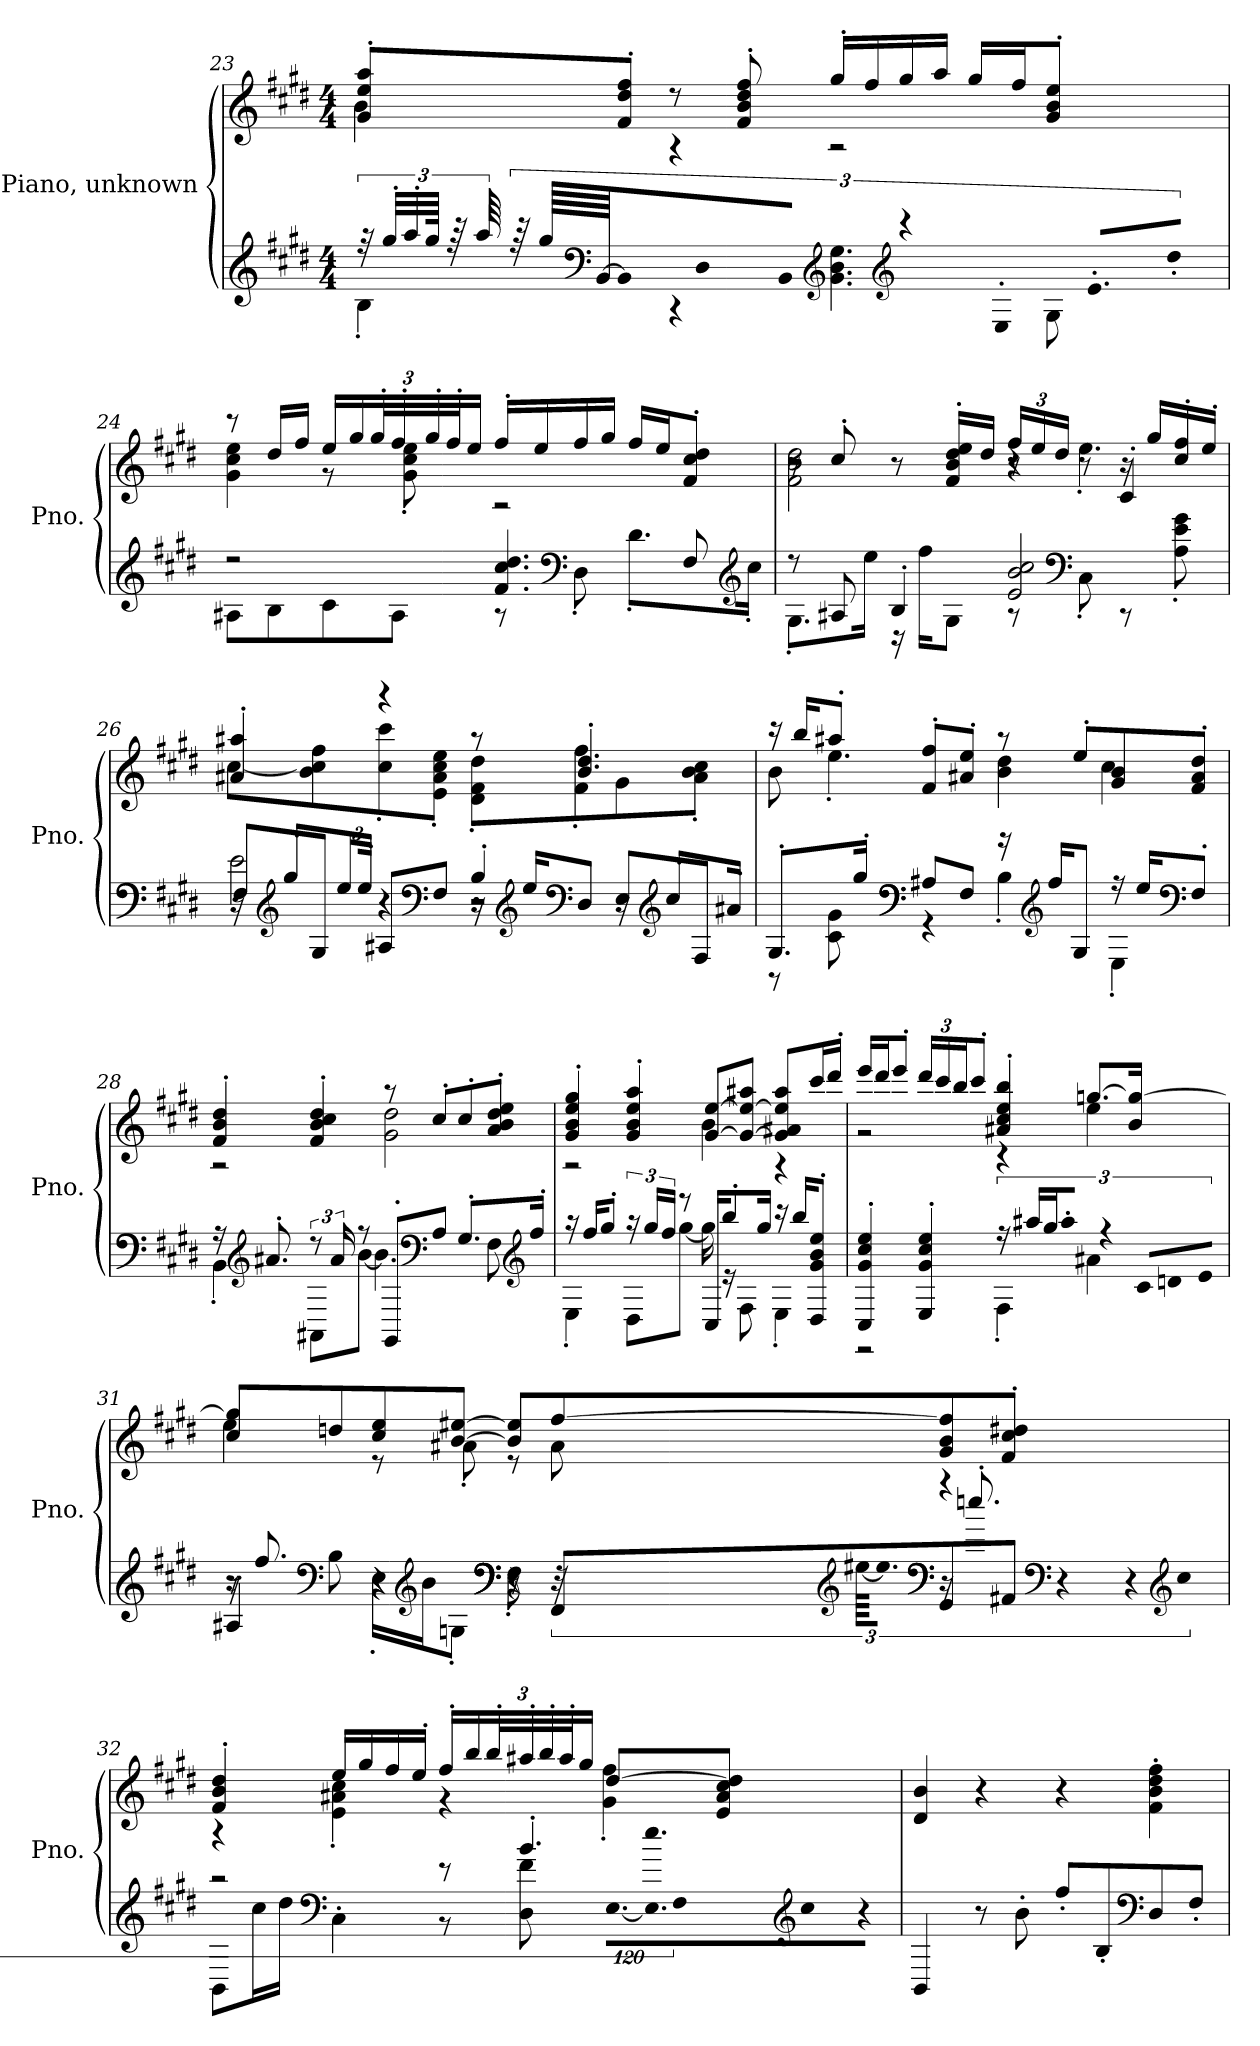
**kern	**kern
*part1	*part1
*staff2	*staff1
*I"Piano, unknown	*
*I'Pno.	*
*clefG2	*clefG2
*k[f#c#g#d#]	*k[f#c#g#d#]
*M4/4	*M4/4
=23	=23
*^	*^
48r	4B'\	8g#/' 8ee/' 8aa/'L	4b\
48gg#'/LLL	.	.	.
48aa'/	.	.	.
96gg#/JJJk	.	.	.
96r	.	.	.
96aa/	.	.	.
96r	.	.	.
96gg#/LLLL	.	.	.
*clefF4	*	*	*
[96BB/JJJ	.	.	.
8BB/]	.	8f#/' 8dd#/' 8ff#/'J	.
8D#/	4r	8r	4r
8BB/J	.	8f#/' 8b/' 8dd#/' 8ff#/'	.
*clefG2	*	*	*
8r	4.g#\ 4.b\ 4.ee\	16gg#'/LL	2r
.	.	16ff#/	.
8E'/	.	16gg#/	.
.	.	16aa/JJ	.
8.e'/L	.	16gg#/LL	.
.	.	16ff#/J	.
.	8G#\	8g#/' 8b/' 8ee/'J	.
16dd#'/Jk	.	.	.
!!LO:LB:g=z	!!
=24	=24	=24	=24
2r	8A#X\L	8r	4g#\ 4cc#\ 4ee\
.	8B\	16dd#/LL	.
.	.	16ff#/JJ	.
.	8c#\	16ee/LL	8r
*	*	*Xbrackettup	*
.	.	24gg#/	.
.	.	48gg#'/L	.
.	8A#\J	48ff#'/	8g#\' 8cc#\' 8ee\'
.	.	48gg#'/	.
.	.	48ff#'/J	.
.	.	16ee/JJ	.
4.f#/ 4.cc#/ 4.dd#/	8r	16ff#'/LL	2r
.	.	16ee/	.
*clefF4	*	*	*
.	8D#'\	16ff#/	.
.	.	16gg#/JJ	.
.	8.d#'\L	16ff#/LL	.
.	.	16ee/J	.
8F#/	.	8f#/' 8cc#/' 8dd#/'J	.
*clefG2	*	*	*
.	16cc#'\Jk	.	.
=25	=25	=25	=25
*	*	*	*^
8r	8.G#'\L	8r	2f#\ 2b\ 2dd#\	2r
8A#X/	.	8cc#'/	.	.
.	16ee\Jk	.	.	.
4B'/	16r	8r	.	.
.	16ff#\KL	.	.	.
.	8G#\J	16f#/' 16b/' 16dd#/' 16ee/'LL	.	.
.	.	16dd#/JJ	.	.
2e/ 2b/ 2cc#/	8r	24ff#/LL	8r	4r
.	.	24ee/	.	.
.	.	24dd#/JJ	.	.
*clefF4	*	*	*	*
.	8C#'\	8r	4.ee'\	.
.	8r	16r	.	4c#'/
.	.	16gg#/LL	.	.
.	8A#\' 8e\' 8g#\'	16cc#/' 16ff#/'	.	.
.	.	16ee'/JJ	.	.
*	*	*	*v	*v
!!LO:LB:g=z
=26	=26	=26	=26
*	*^	*	*
16r	2e\	8F#/L	4a#X/' 4aa#X/'	[8cc#\L
*clefG2	*	*	*	*
8gg#'/L	.	.	.	.
.	.	8G#/J	.	8b\ 8cc#\] 8ff#\
*Xbrackettup	*	*	*	*
24ee/L	.	.	.	.
48ee'/JJk	.	.	.	.
8A#X/L	.	4r	4r	8cc#\' 8ccc#\'
*clefF4	*	*	*	*
8F#/J	.	.	.	8e\' 8a#\' 8cc#\' 8ee\'J
16r	2r	4B'/	8r	8d#\' 8f#\' 8dd#\'L
*clefG2	*	*	*	*
16ee/KL	.	.	.	.
*clefF4	*	*	*	*
8D#/J	.	.	4.b/' 4.dd#/'	8f#\' 8ff#\'
16r	.	8E/L	.	8g#\
*clefG2	*	*	*	*
8cc#'/L	.	.	.	.
.	.	8F#/J	.	8a#\' 8b\' 8cc#\'J
16a#X'/Jk	.	.	.	.
*	*v	*v	*	*
!!LO:LB:g=z	!!
=27	=27	=27	=27
8.G#'/L	8r	16r	8b\
.	.	16bb/KL	.
.	8c#\ 8g#\	8aa#X'/J	4.ee'\
16gg#'/Jk	.	.	.
*clefF4	*	*	*
8A#X/L	4r	8f#/' 8ff#/'L	.
8F#/J	.	8a#X/' 8ee/'J	.
16r	4B'\	8r	4b\ 4dd#\
*clefG2	*	*	*
16ff#/KL	.	.	.
8G#/J	.	8ee'/L	.
16r	4E'\	8g#/ 8b/	4cc#\
16ee/KL	.	.	.
*clefF4	*	*	*
8F#'/J	.	8f#/' 8a#/' 8dd#/'J	.
=28	=28	=28	=28
16r	4BB'\	4f#/' 4b/' 4dd#/'	2r
*clefG2	*	*	*
8.a#X'/	.	.	.
*brackettup	*	*	*
12r	8AA#X\L	4f#/' 4b/' 4cc#/' 4dd#/'	.
24a#/	.	.	.
8r	[8b\J	.	.
8GG#'/L	4.b\]	8r	2g#\ 2dd#\
*clefF4	*	*	*
8A/J	.	8cc#'/L	.
8.G#'/L	.	8cc#'/	.
.	8F#\	8a/' 8b/' 8dd#/' 8ee/'J	.
*clefG2	*	*	*
16ff#'/Jk	.	.	.
!!LO:LB:g=z	!!
=29	=29	=29	=29
16r	4E'\	4g#/' 4b/' 4ee/' 4gg#/'	2r
16ff#/KL	.	.	.
8gg#'/J	.	.	.
24r	8D#\L	4g#/' 4b/' 4ee/' 4aa/'	.
24gg#/LL	.	.	.
24ff#/JJ	.	.	.
8r	[8gg#\J	.	.
16C#/KL	16gg#\]	[8g#/ [8ee/L	4b\
8bb'/	16r	.	.
.	8F#\	8g#/_ 8ee/_ 8aa#X/J	.
16gg#/Jk	.	.	.
16r	4E'\	8g#/] 8a#X/ 8ee/] 8aa#/L	4r
16bb/KL	.	.	.
8D#/' 8g#/' 8b/' 8ee/'J	.	16ccc#/L	.
.	.	16ddd#'/JJ	.
=30	=30	=30	=30
4C#/' 4g#/' 4cc#/' 4ee/'	2r	16eee/LL	2r
.	.	16ddd#/J	.
.	.	8eee'/J	.
4E/' 4g#/' 4cc#/' 4ee/'	.	24ddd#/LL	.
.	.	24ccc#/	.
.	.	24bb/J	.
.	.	8ccc#'/J	.
24r	4F#'\	4a#X/' 4cc#/' 4ee/' 4bb/'	4r
24aa#X/LL	.	.	.
24gg#/J	.	.	.
8aa#'/J	.	.	.
16r	4a#X\	[8.ggn/L	4ee\
16c#/LL	.	.	.
16dn/	.	.	.
16e/JJ	.	16b/ 16gg/_Jk	.
!!LO:LB:g=z	!!
=31	=31	=31	=31
*	*^	*	*
16r	8r	4A#X'/	8cc#/ 8gg/]L	4ee\
8.ff#/	.	.	.	.
*clefF4	*	*	*	*
.	8B\	.	8ddn/	.
4r	16E'\LL	4r	8cc#/ 8ee/	8r
*clefG2	*	*	*	*
.	16b\J	.	.	.
.	8Gn'\J	.	[8b/ [8ee#X/J	8a#X'\
*clefF4	*	*	*	*
4r	8F#'\	8r	8b/] 8ee#/]L	8r
.	48r	8FF#/L	[8ff#/	8a#\
*clefG2	*	*	*	*
.	[96ee#X\KKLL	.	.	.
.	16.ee#\JJ]	.	.	.
*clefF4	*	*	*	*
16r	8r	8GG#/	8g#/ 8b/ 8ff#/]	4r
8.een'/	.	.	.	.
.	16r	8AA#X/J	8f#/' 8cc#/' 8dd#X/'J	.
*clefG2	*	*	*	*
.	16cc#\	.	.	.
*	*v	*v	*	*
!!LO:PB:g=z	!!
=32	=32	=32	=32
2r	8BB\L	4f#/' 4b/' 4dd#/'	4r
.	16cc#\L	.	.
.	16dd#\JJ	.	.
*clefF4	*	*	*
.	4C#'\	16ee/LL	4e\' 4a#X\' 4cc#\'
.	.	16gg#/	.
.	.	16ff#/	.
.	.	16ee'/JJ	.
8r	8r	16ff#'/LL	4r
.	.	24bb/	.
.	.	48bb'/L	.
4.b'/	8D#\ 8f#\	48aa#X'/	.
.	.	48bb'/	.
.	.	48aa#'/J	.
.	.	16gg#/JJ	.
!	!LO:N:vis=32.	!	!
.	[1920%103E\LLL	[8dd#/L	4g#\' 4ff#\'
!	!LO:N:vis=32.	!	!
.	1920%103E\] 1920%103ee\J	.	.
!	!LO:N:vis=16	!	!
.	1920%137F#\	.	.
.	.	8e/ 8a#/ 8cc#/ 8dd#/]J	.
*clefG2	*	*	*
!	!LO:N:vis=32	!	!
.	640%23cc#\JJk	.	.
!	!LO:N:vis=32	!	!
.	640%23r	.	.
1920ryy	.	1920ryy	1920ryy
*v	*v	*	*
*	*v	*v
=33	=33
4BB/	4d#/ 4b/
8r	4r
8b'\	.
8ff#'/L	4r
8B'/	.
*clefF4	*
8D#/	4f#\' 4b\' 4dd#\' 4ff#\'
8F#'/J	.
=	=
*-	*-
